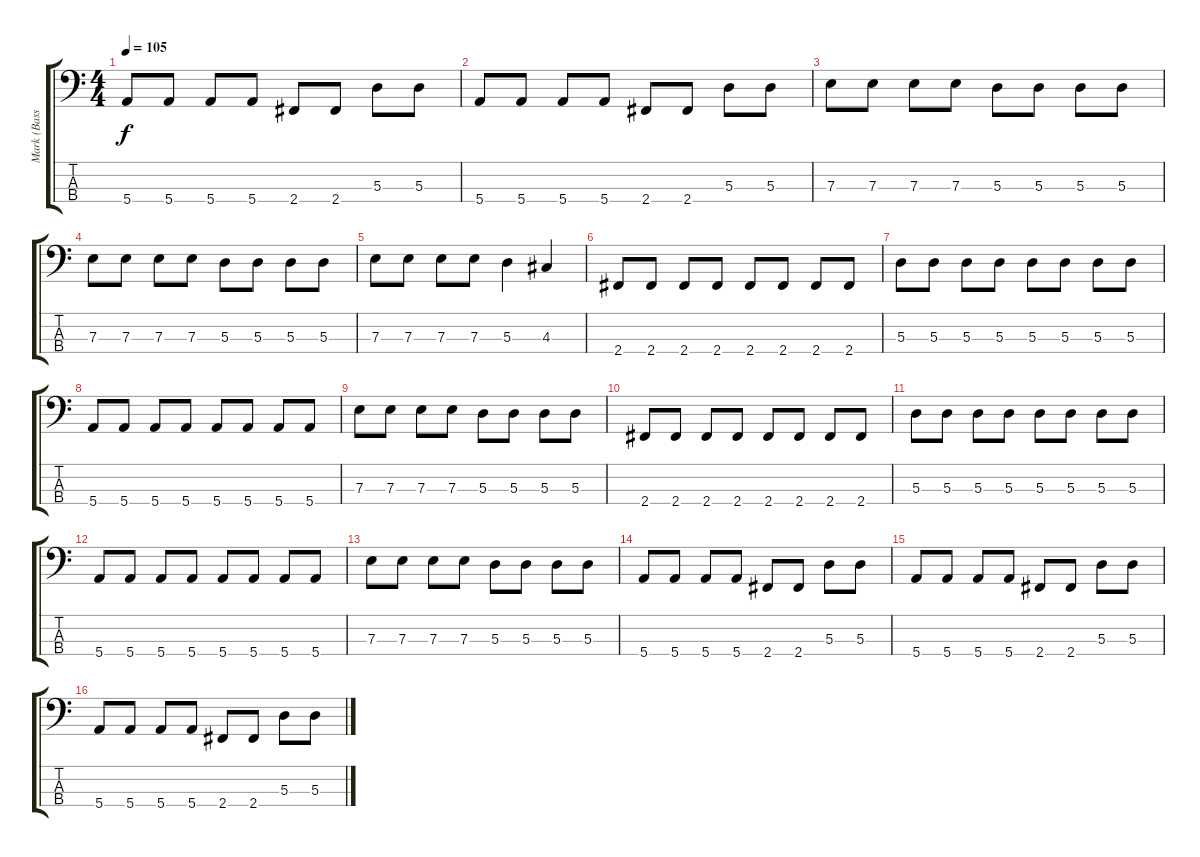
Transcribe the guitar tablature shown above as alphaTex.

\track ("Mark (Bass)" "Mark (Bass") {instrument electricbasspick}
\staff {score tabs}
\tuning (G2 D2 A1 E1) {hide}
\ts (4 4)
\tempo 105
\clef f4
\ks c
5.4.8{dy f} 5.4.8 5.4.8 5.4.8 2.4.8 2.4.8 5.3.8 5.3.8 |
5.4.8 5.4.8 5.4.8 5.4.8 2.4.8 2.4.8 5.3.8 5.3.8 |
7.3.8 7.3.8 7.3.8 7.3.8 5.3.8 5.3.8 5.3.8 5.3.8 |
7.3.8 7.3.8 7.3.8 7.3.8 5.3.8 5.3.8 5.3.8 5.3.8 |
7.3.8 7.3.8 7.3.8 7.3.8 5.3.4 4.3.4 |
2.4.8 2.4.8 2.4.8 2.4.8 2.4.8 2.4.8 2.4.8 2.4.8 |
5.3.8 5.3.8 5.3.8 5.3.8 5.3.8 5.3.8 5.3.8 5.3.8 |
5.4.8 5.4.8 5.4.8 5.4.8 5.4.8 5.4.8 5.4.8 5.4.8 |
7.3.8 7.3.8 7.3.8 7.3.8 5.3.8 5.3.8 5.3.8 5.3.8 |
2.4.8 2.4.8 2.4.8 2.4.8 2.4.8 2.4.8 2.4.8 2.4.8 |
5.3.8 5.3.8 5.3.8 5.3.8 5.3.8 5.3.8 5.3.8 5.3.8 |
5.4.8 5.4.8 5.4.8 5.4.8 5.4.8 5.4.8 5.4.8 5.4.8 |
7.3.8 7.3.8 7.3.8 7.3.8 5.3.8 5.3.8 5.3.8 5.3.8 |
5.4.8 5.4.8 5.4.8 5.4.8 2.4.8 2.4.8 5.3.8 5.3.8 |
5.4.8 5.4.8 5.4.8 5.4.8 2.4.8 2.4.8 5.3.8 5.3.8 |
5.4.8 5.4.8 5.4.8 5.4.8 2.4.8 2.4.8 5.3.8 5.3.8
